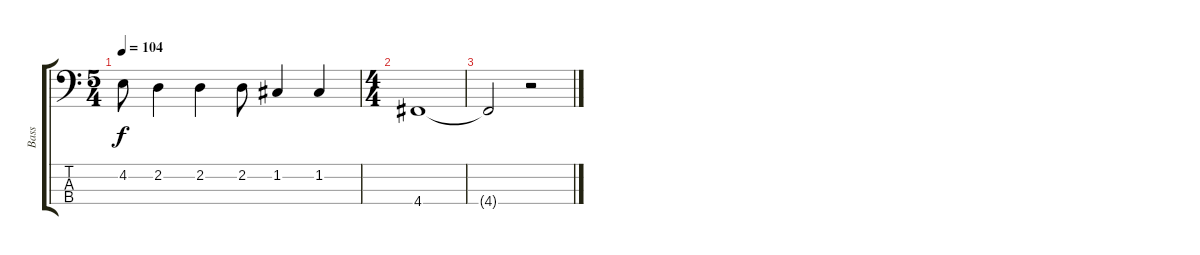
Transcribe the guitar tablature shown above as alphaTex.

\track ("Bass" "Bass") {instrument electricbassfinger}
\staff {score tabs}
\tuning (F2 C2 G1 D1) {hide}
\ts (5 4)
\tempo 104
\clef f4
\ks c
4.2.8{dy f} 2.2.4 2.2.4 2.2.8 1.2.4 1.2.4 |
\ts (4 4)
4.4.1 |
4.4{t}.2 r.2
